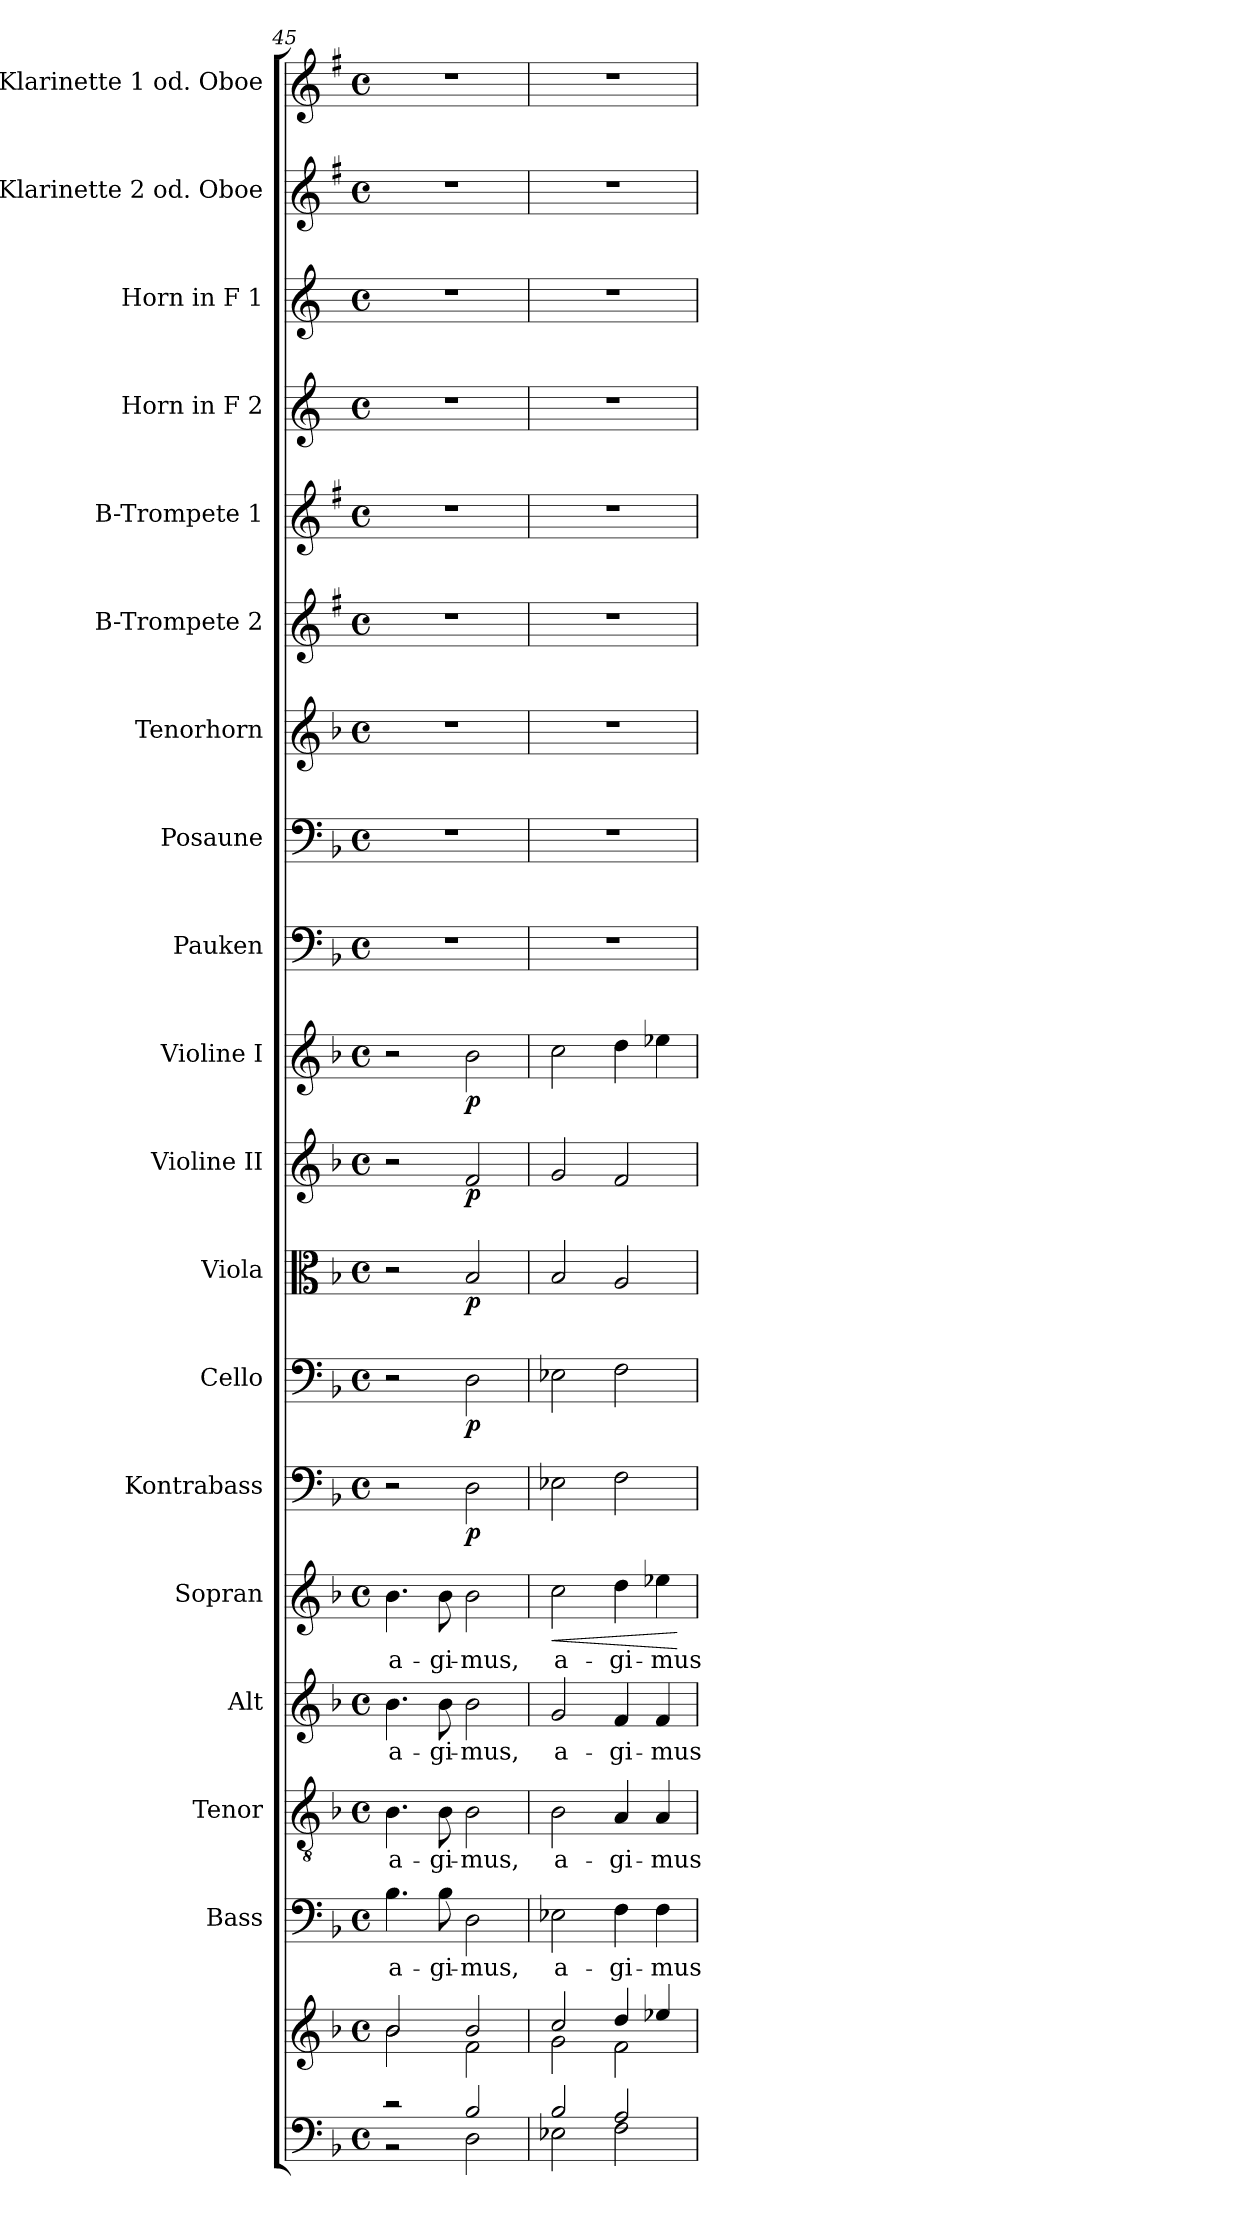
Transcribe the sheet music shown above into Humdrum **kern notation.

**kern	**kern	**kern	**text	**kern	**text	**kern	**text	**kern	**text	**dynam	**kern	**dynam	**kern	**dynam	**kern	**dynam	**kern	**dynam	**kern	**dynam	**kern	**kern	**kern	**kern	**kern	**kern	**kern	**kern	**kern
*part19	*part19	*part18	*part18	*part17	*part17	*part16	*part16	*part15	*part15	*part15	*part14	*part14	*part13	*part13	*part12	*part12	*part11	*part11	*part10	*part10	*part9	*part8	*part7	*part6	*part5	*part4	*part3	*part2	*part1
*staff20	*staff19	*staff18	*staff18	*staff17	*staff17	*staff16	*staff16	*staff15	*staff15	*staff15	*staff14	*staff14	*staff13	*staff13	*staff12	*staff12	*staff11	*staff11	*staff10	*staff10	*staff9	*staff8	*staff7	*staff6	*staff5	*staff4	*staff3	*staff2	*staff1
*	*	*I"Bass	*	*I"Tenor	*	*I"Alt	*	*I"Sopran	*	*	*I"Kontrabass	*	*I"Cello	*	*I"Viola	*	*I"Violine II	*	*I"Violine I	*	*I"Pauken	*I"Posaune	*I"Tenorhorn	*I"B-Trompete 2	*I"B-Trompete 1	*I"Horn in F 2	*I"Horn in F 1	*I"C-Klarinette 2 od. Oboe	*I"C-Klarinette 1 od. Oboe
*	*	*I'B.	*	*I'T.	*	*I'A.	*	*I'S.	*	*	*I'Kb.	*	*	*	*I'Vla.	*	*I'Vl. II	*	*I'Vl. I	*	*I'Pk.	*I'Pos.	*I'T. Hrn.	*I'B Trp. 2	*I'B Trp. 1	*	*	*I'C Kl. 2	*I'C Kl. 1
*clefF4	*clefG2	*clefF4	*	*clefGv2	*	*clefG2	*	*clefG2	*	*	*clefF4	*	*clefF4	*	*clefC3	*	*clefG2	*	*clefG2	*	*clefF4	*clefF4	*clefG2	*clefG2	*clefG2	*clefG2	*clefG2	*clefG2	*clefG2
*	*	*	*	*	*	*	*	*	*	*	*ITrd7c12	*	*	*	*	*	*	*	*	*	*	*	*ITrd8c14	*ITrd1c2	*ITrd1c2	*ITrd4c7	*ITrd4c7	*ITrd1c2	*ITrd1c2
*k[b-]	*k[b-]	*k[b-]	*	*k[b-]	*	*k[b-]	*	*k[b-]	*	*	*k[b-]	*	*k[b-]	*	*k[b-]	*	*k[b-]	*	*k[b-]	*	*k[b-]	*k[b-]	*k[b-]	*k[b-]	*k[b-]	*k[b-]	*k[b-]	*k[b-]	*k[b-]
*F:	*F:	*F:	*	*F:	*	*F:	*	*F:	*	*	*F:	*	*F:	*	*F:	*	*F:	*	*F:	*	*F:	*F:	*F:	*F:	*F:	*F:	*F:	*F:	*F:
*M4/4	*M4/4	*M4/4	*	*M4/4	*	*M4/4	*	*M4/4	*	*	*M4/4	*	*M4/4	*	*M4/4	*	*M4/4	*	*M4/4	*	*M4/4	*M4/4	*M4/4	*M4/4	*M4/4	*M4/4	*M4/4	*M4/4	*M4/4
*met(c)	*met(c)	*met(c)	*	*met(c)	*	*met(c)	*	*met(c)	*	*	*met(c)	*	*met(c)	*	*met(c)	*	*met(c)	*	*met(c)	*	*met(c)	*met(c)	*met(c)	*met(c)	*met(c)	*met(c)	*met(c)	*met(c)	*met(c)
=45	=45	=45	=45	=45	=45	=45	=45	=45	=45	=45	=45	=45	=45	=45	=45	=45	=45	=45	=45	=45	=45	=45	=45	=45	=45	=45	=45	=45	=45
*^	*^	*	*	*	*	*	*	*	*	*	*	*	*	*	*	*	*	*	*	*	*	*	*	*	*	*	*	*	*
!	!	!	!	!	!LO:LY:b	!	!LO:LY:b	!	!LO:LY:b	!	!LO:LY:b	!	!	!	!	!	!	!	!	!	!	!	!	!	!	!	!	!	!	!	!
2r	2r	2b-/	2b-\	4.B-\	a-	4.B-\	a-	4.b-\	a-	4.b-\	a-	.	2r	.	2r	.	2r	.	2r	.	2r	.	1r	1r	1r	1r	1r	1r	1r	1r	1r
!	!	!	!	!	!LO:LY:b	!	!LO:LY:b	!	!LO:LY:b	!	!LO:LY:b	!	!	!	!	!	!	!	!	!	!	!	!	!	!	!	!	!	!	!	!
.	.	.	.	8B-\	-gi-	8B-\	-gi-	8b-\	-gi-	8b-\	-gi-	.	.	.	.	.	.	.	.	.	.	.	.	.	.	.	.	.	.	.	.
!	!	!	!	!	!LO:LY:b	!	!LO:LY:b	!	!LO:LY:b	!	!LO:LY:b	!	!	!LO:DY:b	!	!LO:DY:b	!	!LO:DY:b	!	!LO:DY:b	!	!LO:DY:b	!	!	!	!	!	!	!	!	!
2B-/	2D\	2b-/	2f\	2D\	-mus,	2B-\	-mus,	2b-\	-mus,	2b-\	-mus,	.	2DD\	p	2D\	p	2B-/	p	2f/	p	2b-\	p	.	.	.	.	.	.	.	.	.
=46	=46	=46	=46	=46	=46	=46	=46	=46	=46	=46	=46	=46	=46	=46	=46	=46	=46	=46	=46	=46	=46	=46	=46	=46	=46	=46	=46	=46	=46	=46	=46
!	!	!	!	!	!LO:LY:b	!	!LO:LY:b	!	!LO:LY:b	!	!LO:LY:b	!LO:HP:b	!	!	!	!	!	!	!	!	!	!	!	!	!	!	!	!	!	!	!
2B-/	2E-X\	2cc/	2g\	2E-X\	a-	2B-\	a-	2g/	a-	2cc\	a-	<	2EE-X\	.	2E-X\	.	2B-/	.	2g/	.	2cc\	.	1r	1r	1r	1r	1r	1r	1r	1r	1r
!	!	!	!	!	!LO:LY:b	!	!LO:LY:b	!	!LO:LY:b	!	!LO:LY:b	!	!	!	!	!	!	!	!	!	!	!	!	!	!	!	!	!	!	!	!
2A/	2F\	4dd/	2f\	4F\	-gi-	4A/	-gi-	4f/	-gi-	4dd\	-gi-	.	2FF\	.	2F\	.	2A/	.	2f/	.	4dd\	.	.	.	.	.	.	.	.	.	.
!	!	!	!	!	!LO:LY:b	!	!LO:LY:b	!	!LO:LY:b	!	!LO:LY:b	!	!	!	!	!	!	!	!	!	!	!	!	!	!	!	!	!	!	!	!
.	.	4ee-X/	.	4F\	-mus	4A/	-mus	4f/	-mus	4ee-X\	-mus	.	.	.	.	.	.	.	.	.	4ee-X\	.	.	.	.	.	.	.	.	.	.
*v	*v	*	*	*	*	*	*	*	*	*	*	*	*	*	*	*	*	*	*	*	*	*	*	*	*	*	*	*	*	*	*
*	*v	*v	*	*	*	*	*	*	*	*	*	*	*	*	*	*	*	*	*	*	*	*	*	*	*	*	*	*	*	*
.	.	.	.	.	.	.	.	.	.	[	.	.	.	.	.	.	.	.	.	.	.	.	.	.	.	.	.	.	.
=	=	=	=	=	=	=	=	=	=	=	=	=	=	=	=	=	=	=	=	=	=	=	=	=	=	=	=	=	=
*-	*-	*-	*-	*-	*-	*-	*-	*-	*-	*-	*-	*-	*-	*-	*-	*-	*-	*-	*-	*-	*-	*-	*-	*-	*-	*-	*-	*-	*-
